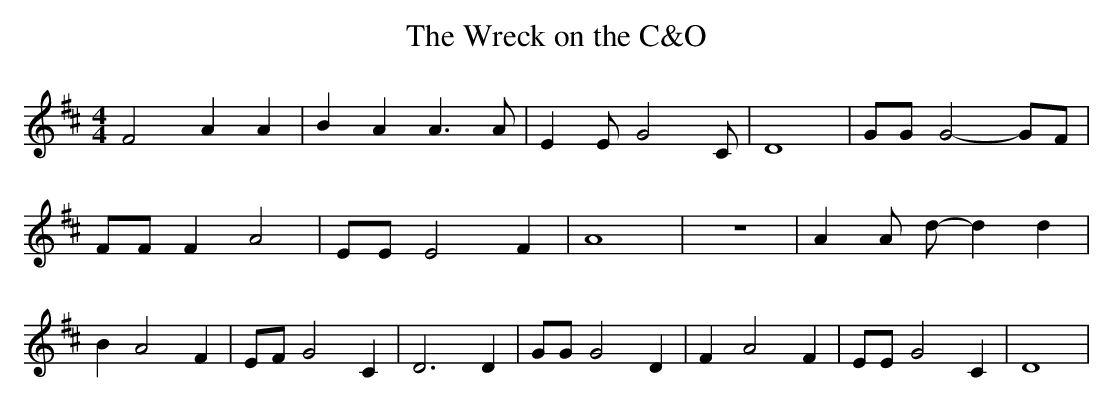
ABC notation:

X:1
T:The Wreck on the C&O
M:4/4
L:1/8
K:D
 F4 A2 A2| B2 A2 A3 A| E2 E G4 C| D8| GG G4- GF| FF F2 A4| EE E4 F2|\
 A8| z8| A2 A d- d2 d2| B2 A4 F2| EF G4 C2| D6 D2| GG G4 D2| F2- A4 F2|\
 EE G4 C2| D8|
